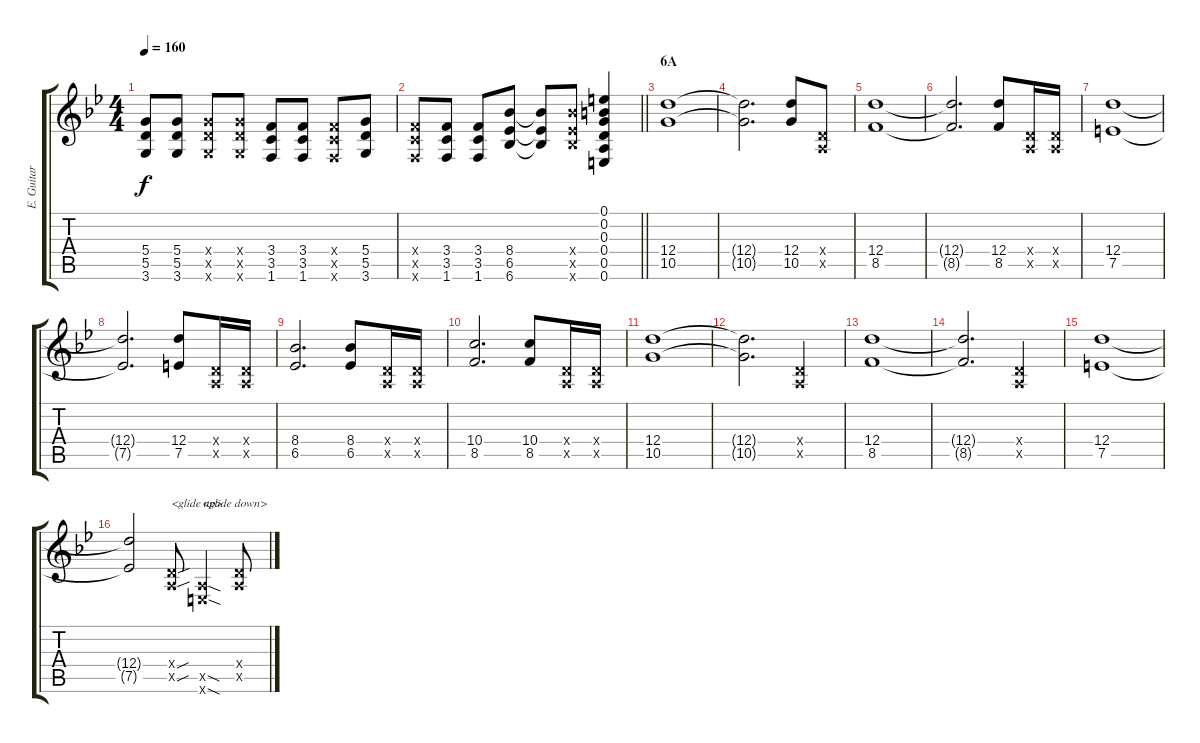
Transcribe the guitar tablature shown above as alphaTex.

\track ("E. Guitar II" "E. Guitar ") {instrument overdrivenguitar}
\staff {score tabs}
\tuning (E4 B3 G3 D3 A2 E2) {hide}
\ts (4 4)
\tempo 160
\clef g2
\ks bb
(5.4 5.5 3.6).8{dy f} (5.4 5.5 3.6).8 (5.4{x} 5.5{x} 3.6{x}).8 (5.4{x} 5.5{x} 3.6{x}).8 (3.4 3.5 1.6).8 (3.4 3.5 1.6).8 (3.4{x} 3.5{x} 1.6{x}).8 (5.4 5.5 3.6).8 |
\barLineRight lightlight
(3.4{x} 3.5{x} 1.6{x}).8 (3.4 3.5 1.6).8 (3.4 3.5 1.6).8 (8.4 6.5 6.6).8 (8.4{t} 6.5{t} 6.6{t}).8 (8.4{x} 6.5{x} 6.6{x}).8 (0.1 0.2 0.3 0.4 0.5 0.6).4 |
\section ("" "6A")
(12.4 10.5).1 |
(12.4{t} 10.5{t}).2{d} (12.4 10.5).8 (0.4{x} 0.5{x}).8 |
(12.4 8.5).1 |
(12.4{t} 8.5{t}).2{d} (12.4 8.5).8 (0.4{x} 0.5{x}).16 (0.4{x} 0.5{x}).16 |
(12.4 7.5).1 |
(12.4{t} 7.5{t}).2{d} (12.4 7.5).8 (0.4{x} 0.5{x}).16 (0.4{x} 0.5{x}).16 |
(8.4 6.5).2{d} (8.4 6.5).8 (0.4{x} 0.5{x}).16 (0.4{x} 0.5{x}).16 |
(10.4 8.5).2{d} (10.4 8.5).8 (0.4{x} 0.5{x}).16 (0.4{x} 0.5{x}).16 |
(12.4 10.5).1 |
(12.4{t} 10.5{t}).2{d} (0.4{x} 0.5{x}).4 |
(12.4 8.5).1 |
(12.4{t} 8.5{t}).2{d} (0.4{x} 0.5{x}).4 |
(12.4 7.5).1 |
(12.4{t} 7.5{t}).2 (0.4{sou x} 0.5{sou x}).8{txt "<glide up>"} (0.5{sod x} 0.6{sod x}).4{txt "<glide down>"} (0.4{x} 0.5{x}).8
